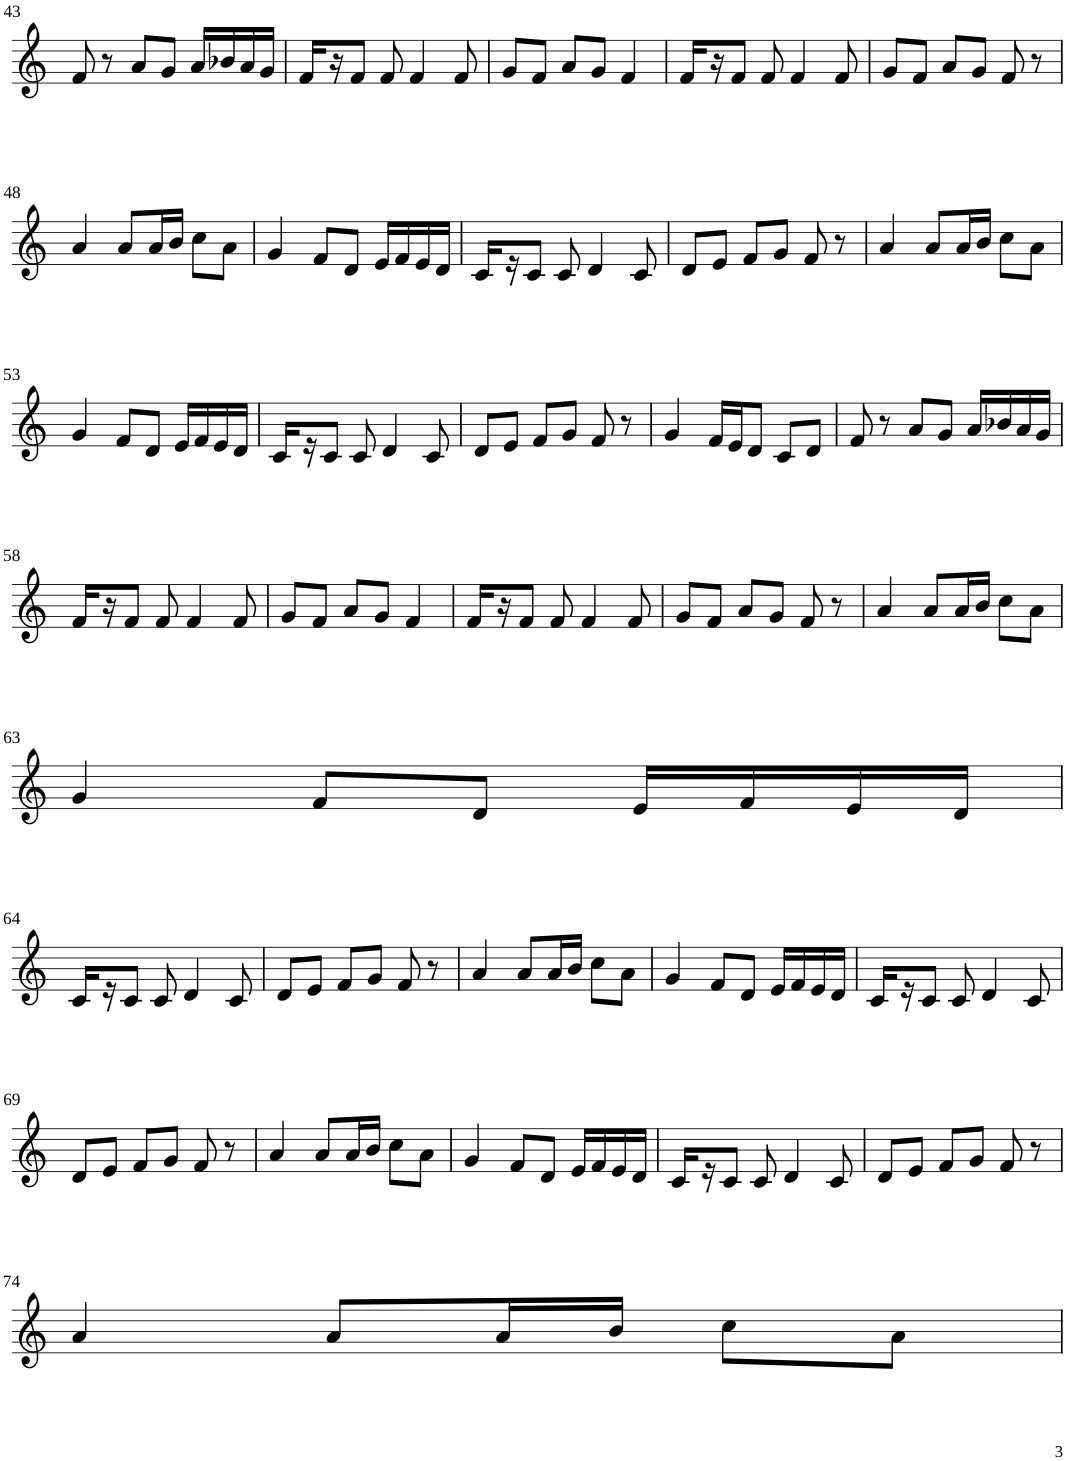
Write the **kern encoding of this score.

**kern
*part1
*staff1
*I"Violin
!!LO:PB:g=z
*clefG2
*k[]
*M3/4
=43
8f/
8r
8a/L
8g/J
16a/LL
16b-X/
16a/
16g/JJ
=44
16f/LL
16r
8f/J
8f/
4f/
8f/
=45
8g/L
8f/J
8a/L
8g/J
4f/
=46
16f/LL
16r
8f/J
8f/
4f/
8f/
=47
8g/L
8f/J
8a/L
8g/J
8f/
8r
!!LO:LB:g=z
=48
4a/
8a/L
16a/L
16b/JJ
8cc\L
8a\J
=49
4g/
8f/L
8d/J
16e/LL
16f/
16e/
16d/JJ
=50
16c/LL
16r
8c/J
8c/
4d/
8c/
=51
8d/L
8e/J
8f/L
8g/J
8f/
8r
=52
4a/
8a/L
16a/L
16b/JJ
8cc\L
8a\J
!!LO:LB:g=z
=53
4g/
8f/L
8d/J
16e/LL
16f/
16e/
16d/JJ
=54
16c/LL
16r
8c/J
8c/
4d/
8c/
=55
8d/L
8e/J
8f/L
8g/J
8f/
8r
=56
4g/
16f/LL
16e/J
8d/J
8c/L
8d/J
=57
8f/
8r
8a/L
8g/J
16a/LL
16b-X/
16a/
16g/JJ
!!LO:LB:g=z
=58
16f/LL
16r
8f/J
8f/
4f/
8f/
=59
8g/L
8f/J
8a/L
8g/J
4f/
=60
16f/LL
16r
8f/J
8f/
4f/
8f/
=61
8g/L
8f/J
8a/L
8g/J
8f/
8r
=62
4a/
8a/L
16a/L
16b/JJ
8cc\L
8a\J
!!LO:LB:g=z
=63
4g/
8f/L
8d/J
16e/LL
16f/
16e/
16d/JJ
!!LO:LB:g=z
=64
16c/LL
16r
8c/J
8c/
4d/
8c/
=65
8d/L
8e/J
8f/L
8g/J
8f/
8r
=66
4a/
8a/L
16a/L
16b/JJ
8cc\L
8a\J
=67
4g/
8f/L
8d/J
16e/LL
16f/
16e/
16d/JJ
=68
16c/LL
16r
8c/J
8c/
4d/
8c/
!!LO:LB:g=z
=69
8d/L
8e/J
8f/L
8g/J
8f/
8r
=70
4a/
8a/L
16a/L
16b/JJ
8cc\L
8a\J
=71
4g/
8f/L
8d/J
16e/LL
16f/
16e/
16d/JJ
=72
16c/LL
16r
8c/J
8c/
4d/
8c/
=73
8d/L
8e/J
8f/L
8g/J
8f/
8r
!!LO:LB:g=z
=74
4a/
8a/L
16a/L
16b/JJ
8cc\L
8a\J
=
*-
